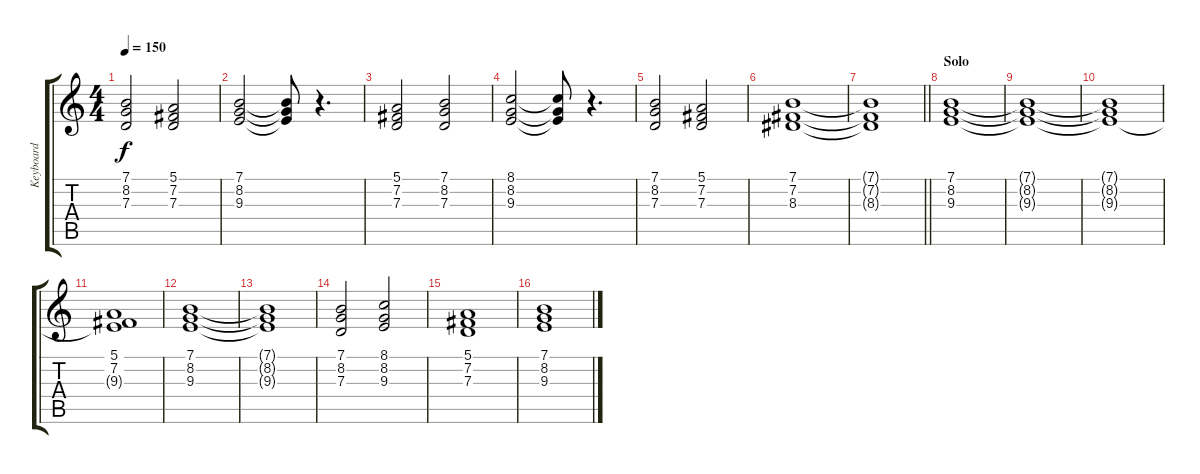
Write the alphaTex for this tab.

\track ("Keyboard" "Keyboard") {instrument stringensemble1}
\staff {score tabs}
\tuning (E4 B3 G3 D3 A2 E2) {hide}
\ts (4 4)
\tempo 150
\clef g2
\ks c
(7.1 8.2 7.3).2{dy f} (5.1 7.2 7.3).2 |
(7.1 8.2 9.3).2 (7.1{t} 8.2{t} 9.3{t}).8 r.4{d} |
(5.1 7.2 7.3).2 (7.1 8.2 7.3).2 |
(8.1 8.2 9.3).2 (8.1{t} 8.2{t} 9.3{t}).8 r.4{d} |
(7.1 8.2 7.3).2 (5.1 7.2 7.3).2 |
(7.1 7.2 8.3).1 |
\barLineRight lightlight
(7.1{t} 7.2{t} 8.3{t}).1 |
\section ("" "Solo")
(7.1 8.2 9.3).1 |
(7.1{t} 8.2{t} 9.3{t}).1 |
(7.1{t} 8.2{t} 9.3{t}).1 |
(5.1 7.2 9.3{t}).1 |
(7.1 8.2 9.3).1 |
(7.1{t} 8.2{t} 9.3{t}).1 |
(7.1 8.2 7.3).2 (8.1 8.2 9.3).2 |
(5.1 7.2 7.3).1 |
(7.1 8.2 9.3).1
